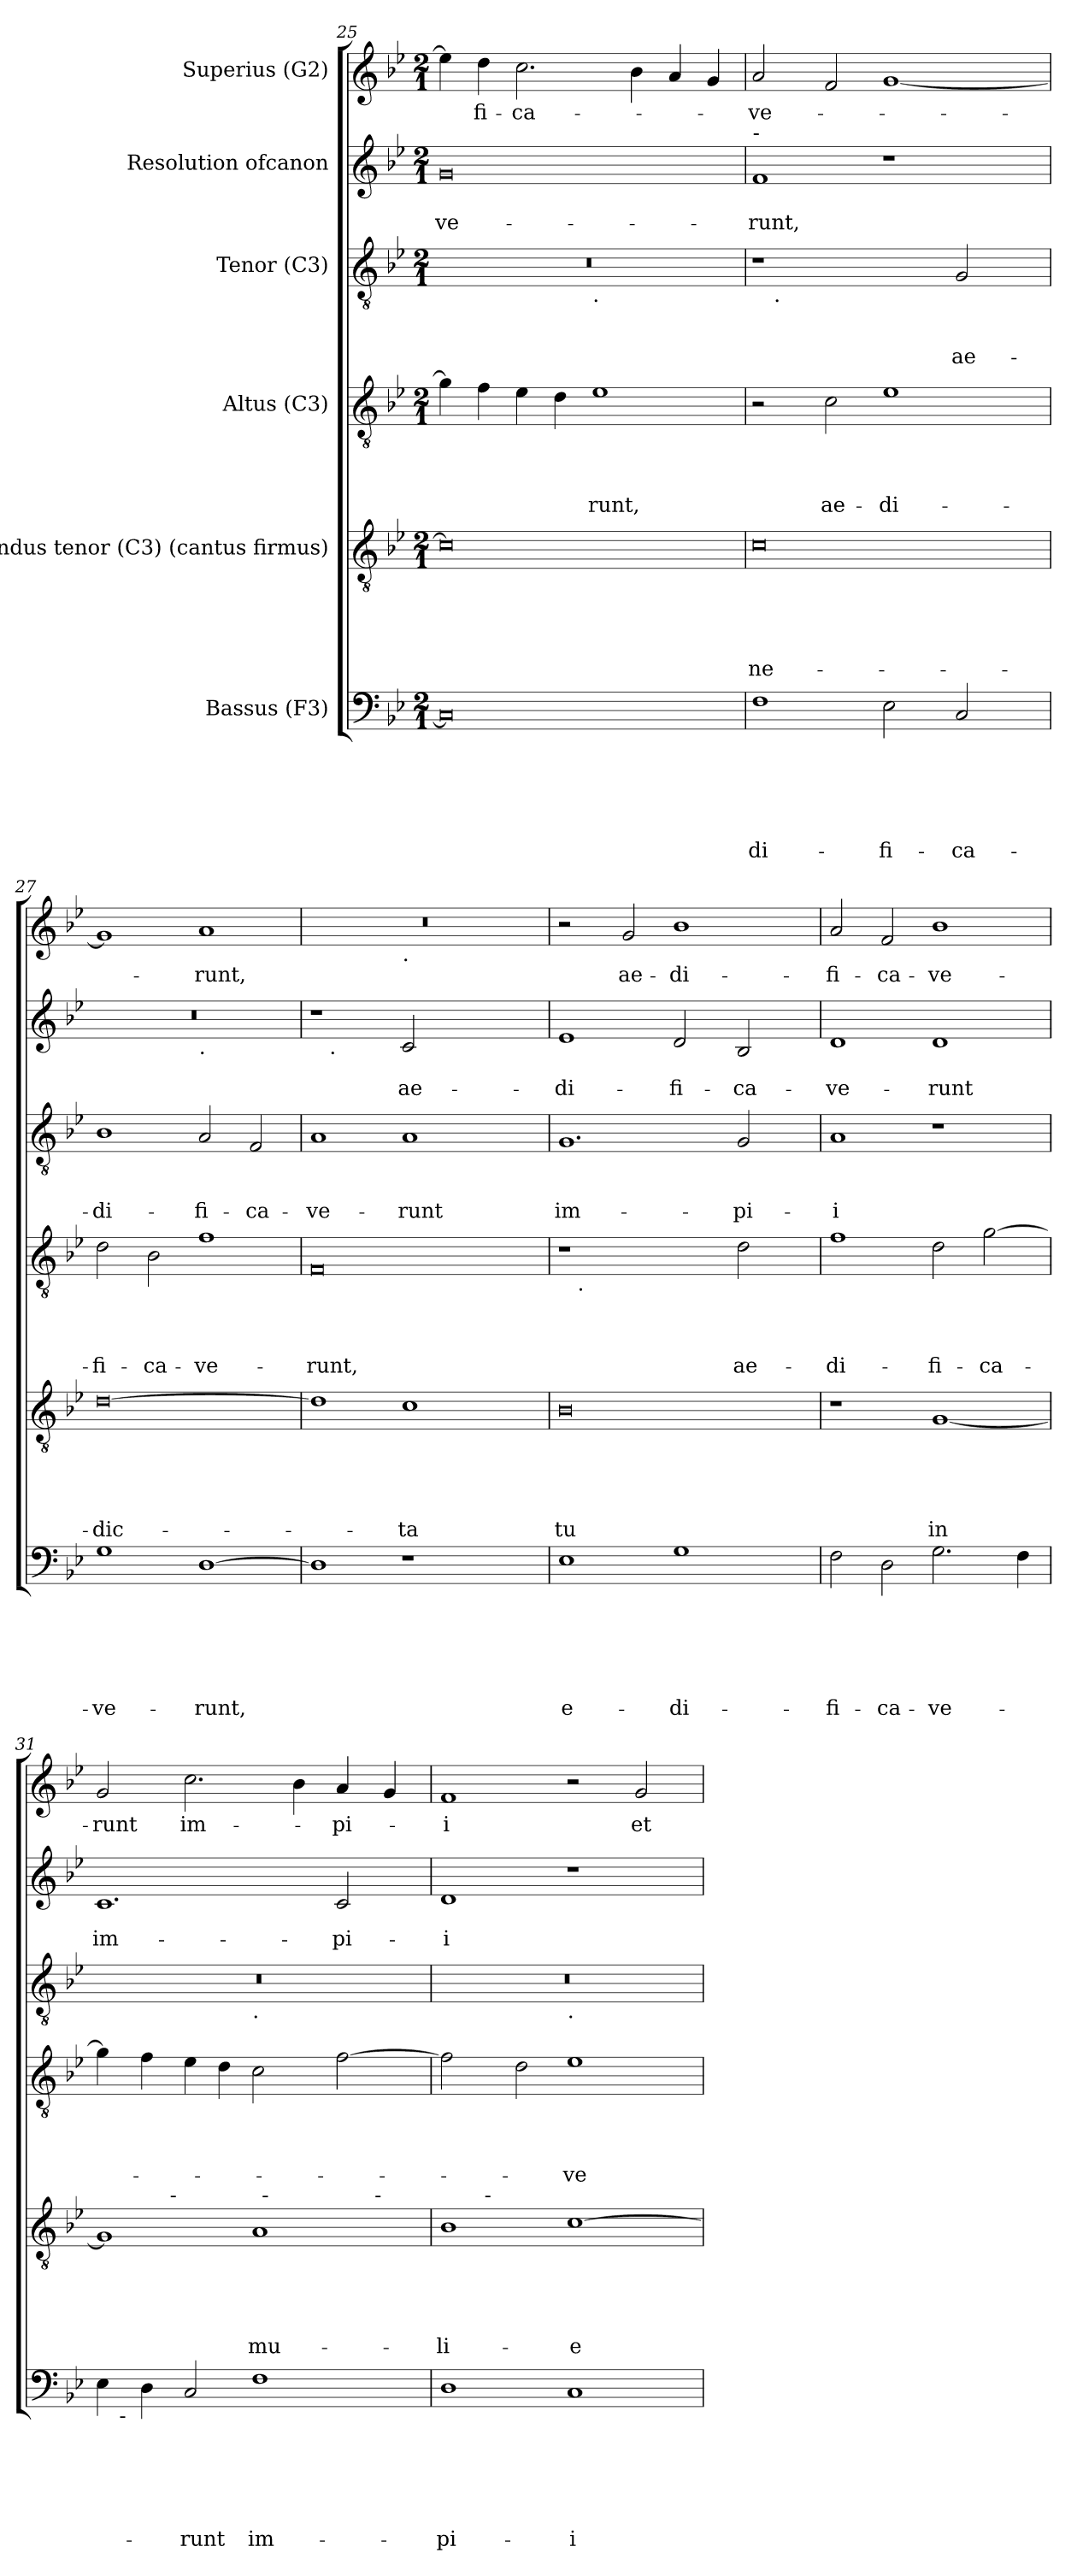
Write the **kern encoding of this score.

**kern	**text	**text	**text	**text	**text	**text	**kern	**text	**text	**text	**text	**text	**kern	**text	**text	**text	**text	**kern	**text	**text	**text	**kern	**text	**text	**kern	**text
*part6	*part6	*part6	*part6	*part6	*part6	*part6	*part5	*part5	*part5	*part5	*part5	*part5	*part4	*part4	*part4	*part4	*part4	*part3	*part3	*part3	*part3	*part2	*part2	*part2	*part1	*part1
*staff6	*staff6	*staff6	*staff6	*staff6	*staff6	*staff6	*staff5	*staff5	*staff5	*staff5	*staff5	*staff5	*staff4	*staff4	*staff4	*staff4	*staff4	*staff3	*staff3	*staff3	*staff3	*staff2	*staff2	*staff2	*staff1	*staff1
*I"Bassus (F3)	*	*	*	*	*	*	*I"Secundus tenor (C3) (cantus firmus)	*	*	*	*	*	*I"Altus (C3)	*	*	*	*	*I"Tenor (C3)	*	*	*	*I"Resolution ofcanon	*	*	*I"Superius (G2)	*
*clefF4	*	*	*	*	*	*	*clefGv2	*	*	*	*	*	*clefGv2	*	*	*	*	*clefGv2	*	*	*	*clefG2	*	*	*clefG2	*
*k[b-e-]	*	*	*	*	*	*	*k[b-e-]	*	*	*	*	*	*k[b-e-]	*	*	*	*	*k[b-e-]	*	*	*	*k[b-e-]	*	*	*k[b-e-]	*
*B-:	*	*	*	*	*	*	*B-:	*	*	*	*	*	*B-:	*	*	*	*	*B-:	*	*	*	*B-:	*	*	*B-:	*
*M2/1	*	*	*	*	*	*	*M2/1	*	*	*	*	*	*M2/1	*	*	*	*	*M2/1	*	*	*	*M2/1	*	*	*M2/1	*
=25	=25	=25	=25	=25	=25	=25	=25	=25	=25	=25	=25	=25	=25	=25	=25	=25	=25	=25	=25	=25	=25	=25	=25	=25	=25	=25
!	!	!	!	!	!	!	!	!	!	!	!	!	!	!	!	!	!	!	!	!	!	!	!	!LO:LY:b:rj	!	!
*	*	*	*	*	*	*	*	*	*	*	*	*	*	*	*	*	*	*^	*	*	*	*	*	*	*	*
0C]	.	.	.	.	.	.	0c]	.	.	.	.	.	4g\]	.	.	.	.	0r	1ryy	.	.	.	0g	.	-ve-	4ee-\]	.
!	!	!	!	!	!	!	!	!	!	!	!	!	!	!	!	!	!	!	!	!	!	!	!	!	!	!	!LO:LY:b
.	.	.	.	.	.	.	.	.	.	.	.	.	4f\	.	.	.	.	.	.	.	.	.	.	.	.	4dd\	-fi-
!	!	!	!	!	!	!	!	!	!	!	!	!	!	!	!	!	!	!	!	!	!	!	!	!	!	!	!LO:LY:b
.	.	.	.	.	.	.	.	.	.	.	.	.	4e-\	.	.	.	.	.	.	.	.	.	.	.	.	2.cc\	-ca-
.	.	.	.	.	.	.	.	.	.	.	.	.	4d\	.	.	.	.	.	.	.	.	.	.	.	.	.	.
!	!	!	!	!	!	!	!	!	!	!	!	!	!	!	!	!	!	!	!LO:TX:b:t=.	!	!	!	!	!	!	!	!
!	!	!	!	!	!	!	!	!	!	!	!	!	!	!	!	!	!LO:LY:b	!	!	!	!	!	!	!	!	!	!
.	.	.	.	.	.	.	.	.	.	.	.	.	1e-	.	.	.	-runt,	.	1ryy	.	.	.	.	.	.	.	.
.	.	.	.	.	.	.	.	.	.	.	.	.	.	.	.	.	.	.	.	.	.	.	.	.	.	4b-\	.
.	.	.	.	.	.	.	.	.	.	.	.	.	.	.	.	.	.	.	.	.	.	.	.	.	.	4a/	.
.	.	.	.	.	.	.	.	.	.	.	.	.	.	.	.	.	.	.	.	.	.	.	.	.	.	4g/	.
!!LO:LB:g=z
=26	=26	=26	=26	=26	=26	=26	=26	=26	=26	=26	=26	=26	=26	=26	=26	=26	=26	=26	=26	=26	=26	=26	=26	=26	=26	=26	=26
!	!	!	!	!	!	!	!	!	!	!	!	!	!	!	!	!	!	!	!	!	!	!	!LO:TX:a:t=-	!	!	!	!
!	!	!	!	!	!	!LO:LY:b	!	!	!	!	!	!LO:LY:b:rj	!	!	!	!	!	!	!	!	!	!	!	!	!LO:LY:b	!	!LO:LY:b
1F	.	.	.	.	.	-di-	0c	.	.	.	.	-ne-	2r	.	.	.	.	1r	16.ryy	.	.	.	1f	.	-runt,	2a/	-ve-
!	!	!	!	!	!	!	!	!	!	!	!	!	!	!	!	!	!	!	!LO:TX:b:t=.	!	!	!	!	!	!	!	!
.	.	.	.	.	.	.	.	.	.	.	.	.	.	.	.	.	.	.	1ryy	.	.	.	.	.	.	.	.
!	!	!	!	!	!	!	!	!	!	!	!	!	!	!	!	!	!LO:LY:b	!	!	!	!	!	!	!	!	!	!
.	.	.	.	.	.	.	.	.	.	.	.	.	2c\	.	.	.	ae-	.	.	.	.	.	.	.	.	2f/	.
!	!	!	!	!	!	!LO:LY:b	!	!	!	!	!	!	!	!	!	!	!LO:LY:b	!	!	!	!	!	!	!	!	!	!
2E-\	.	.	.	.	.	-fi-	.	.	.	.	.	.	1e-	.	.	.	-di-	2ryy	.	.	.	.	1r	.	.	[<1g	.
.	.	.	.	.	.	.	.	.	.	.	.	.	.	.	.	.	.	.	2ryy	.	.	.	.	.	.	.	.
!	!	!	!	!	!	!LO:LY:b	!	!	!	!	!	!	!	!	!	!	!	!	!	!	!	!LO:LY:b	!	!	!	!	!
2C/	.	.	.	.	.	-ca-	.	.	.	.	.	.	.	.	.	.	.	2G/	.	.	.	ae-	.	.	.	.	.
.	.	.	.	.	.	.	.	.	.	.	.	.	.	.	.	.	.	.	4ryy	.	.	.	.	.	.	.	.
.	.	.	.	.	.	.	.	.	.	.	.	.	.	.	.	.	.	.	8ryy	.	.	.	.	.	.	.	.
.	.	.	.	.	.	.	.	.	.	.	.	.	.	.	.	.	.	.	32ryy	.	.	.	.	.	.	.	.
=27	=27	=27	=27	=27	=27	=27	=27	=27	=27	=27	=27	=27	=27	=27	=27	=27	=27	=27	=27	=27	=27	=27	=27	=27	=27	=27	=27
!	!	!	!	!	!	!LO:LY:b	!	!	!	!	!	!LO:LY:b	!	!	!	!	!LO:LY:b	!	!	!	!	!LO:LY:b	!	!	!	!	!
*	*	*	*	*	*	*	*	*	*	*	*	*	*	*	*	*	*	*v	*v	*	*	*	*^	*	*	*	*
1G	.	.	.	.	.	-ve-	[<0d	.	.	.	.	-dic-	2d\	.	.	.	-fi-	1B-	.	.	-di-	0r	1ryy	.	.	1g]	.
!	!	!	!	!	!	!	!	!	!	!	!	!	!	!	!	!	!LO:LY:b	!	!	!	!	!	!	!	!	!	!
.	.	.	.	.	.	.	.	.	.	.	.	.	2B-\	.	.	.	-ca-	.	.	.	.	.	.	.	.	.	.
!	!	!	!	!	!	!	!	!	!	!	!	!	!	!	!	!	!	!	!	!	!	!	!LO:TX:b:t=.	!	!	!	!
!	!	!	!	!	!	!LO:LY:b	!	!	!	!	!	!	!	!	!	!	!LO:LY:b	!	!	!	!LO:LY:b	!	!	!	!	!	!LO:LY:b
[>1D	.	.	.	.	.	-runt,	.	.	.	.	.	.	1f	.	.	.	-ve-	2A/	.	.	-fi-	.	1ryy	.	.	1a	-runt,
!	!	!	!	!	!	!	!	!	!	!	!	!	!	!	!	!	!	!	!	!	!LO:LY:b	!	!	!	!	!	!
.	.	.	.	.	.	.	.	.	.	.	.	.	.	.	.	.	.	2F/	.	.	-ca-	.	.	.	.	.	.
=28	=28	=28	=28	=28	=28	=28	=28	=28	=28	=28	=28	=28	=28	=28	=28	=28	=28	=28	=28	=28	=28	=28	=28	=28	=28	=28	=28
!	!	!	!	!	!	!	!	!	!	!	!	!	!	!	!	!	!LO:LY:b	!	!	!	!LO:LY:b	!	!	!	!	!	!
*	*	*	*	*	*	*	*	*	*	*	*	*	*	*	*	*	*	*	*	*	*	*	*	*	*	*^	*
1D]	.	.	.	.	.	.	1d]	.	.	.	.	.	0F	.	.	.	-runt,	1A	.	.	-ve-	1r	16.ryy	.	.	0r	1ryy	.
!	!	!	!	!	!	!	!	!	!	!	!	!	!	!	!	!	!	!	!	!	!	!	!LO:TX:b:t=.	!	!	!	!	!
.	.	.	.	.	.	.	.	.	.	.	.	.	.	.	.	.	.	.	.	.	.	.	1ryy	.	.	.	.	.
!	!	!	!	!	!	!	!	!	!	!	!	!	!	!	!	!	!	!	!	!	!	!	!	!	!	!	!LO:TX:b:t=.	!
!	!	!	!	!	!	!	!	!	!	!	!	!LO:LY:b	!	!	!	!	!	!	!	!	!LO:LY:b	!	!	!	!LO:LY:b	!	!	!
1r	.	.	.	.	.	.	1c	.	.	.	.	-ta	.	.	.	.	.	1A	.	.	-runt	2c/	.	.	ae-	.	1ryy	.
.	.	.	.	.	.	.	.	.	.	.	.	.	.	.	.	.	.	.	.	.	.	.	2ryy	.	.	.	.	.
.	.	.	.	.	.	.	.	.	.	.	.	.	.	.	.	.	.	.	.	.	.	2ryy	.	.	.	.	.	.
.	.	.	.	.	.	.	.	.	.	.	.	.	.	.	.	.	.	.	.	.	.	.	4ryy	.	.	.	.	.
.	.	.	.	.	.	.	.	.	.	.	.	.	.	.	.	.	.	.	.	.	.	.	8ryy	.	.	.	.	.
.	.	.	.	.	.	.	.	.	.	.	.	.	.	.	.	.	.	.	.	.	.	.	32ryy	.	.	.	.	.
=29	=29	=29	=29	=29	=29	=29	=29	=29	=29	=29	=29	=29	=29	=29	=29	=29	=29	=29	=29	=29	=29	=29	=29	=29	=29	=29	=29	=29
!	!	!	!	!	!	!LO:LY:b:rj	!	!	!	!	!	!LO:LY:b:rj	!	!	!	!	!	!	!	!	!LO:LY:b	!	!	!	!LO:LY:b	!	!	!
*	*	*	*	*	*	*	*	*	*	*	*	*	*	*	*	*	*	*	*	*	*	*v	*v	*	*	*	*	*
*	*	*	*	*	*	*	*	*	*	*	*	*	*^	*	*	*	*	*	*	*	*	*	*	*	*v	*v	*
1E-	.	.	.	.	.	e-	0B-	.	.	.	.	tu	1r	16.ryy	.	.	.	.	1.G	.	.	im-	1e-	.	-di-	2r	.
!	!	!	!	!	!	!	!	!	!	!	!	!	!	!LO:TX:b:t=.	!	!	!	!	!	!	!	!	!	!	!	!	!
.	.	.	.	.	.	.	.	.	.	.	.	.	.	1ryy	.	.	.	.	.	.	.	.	.	.	.	.	.
!	!	!	!	!	!	!	!	!	!	!	!	!	!	!	!	!	!	!	!	!	!	!	!	!	!	!	!LO:LY:b
.	.	.	.	.	.	.	.	.	.	.	.	.	.	.	.	.	.	.	.	.	.	.	.	.	.	2g/	ae-
!	!	!	!	!	!	!LO:LY:b	!	!	!	!	!	!	!	!	!	!	!	!	!	!	!	!	!	!	!LO:LY:b	!	!LO:LY:b
1G	.	.	.	.	.	-di-	.	.	.	.	.	.	2ryy	.	.	.	.	.	.	.	.	.	2d/	.	-fi-	1b-	-di-
.	.	.	.	.	.	.	.	.	.	.	.	.	.	2ryy	.	.	.	.	.	.	.	.	.	.	.	.	.
!	!	!	!	!	!	!	!	!	!	!	!	!	!	!	!	!	!	!LO:LY:b	!	!	!	!LO:LY:b	!	!	!LO:LY:b	!	!
.	.	.	.	.	.	.	.	.	.	.	.	.	2d\	.	.	.	.	ae-	2G/	.	.	-pi-	2B-/	.	-ca-	.	.
.	.	.	.	.	.	.	.	.	.	.	.	.	.	4ryy	.	.	.	.	.	.	.	.	.	.	.	.	.
.	.	.	.	.	.	.	.	.	.	.	.	.	.	8ryy	.	.	.	.	.	.	.	.	.	.	.	.	.
.	.	.	.	.	.	.	.	.	.	.	.	.	.	32ryy	.	.	.	.	.	.	.	.	.	.	.	.	.
=30	=30	=30	=30	=30	=30	=30	=30	=30	=30	=30	=30	=30	=30	=30	=30	=30	=30	=30	=30	=30	=30	=30	=30	=30	=30	=30	=30
!	!	!	!	!	!	!LO:LY:b	!	!	!	!	!	!	!	!	!	!	!	!LO:LY:b	!	!	!	!LO:LY:b:rj	!	!	!LO:LY:b	!	!LO:LY:b
*	*	*	*	*	*	*	*	*	*	*	*	*	*v	*v	*	*	*	*	*	*	*	*	*	*	*	*	*
2F\	.	.	.	.	.	-fi-	1r	.	.	.	.	.	1f	.	.	.	-di-	1A	.	.	-i	1d	.	-ve-	2a/	-fi-
!	!	!	!	!	!	!LO:LY:b	!	!	!	!	!	!	!	!	!	!	!	!	!	!	!	!	!	!	!	!LO:LY:b
2D\	.	.	.	.	.	-ca-	.	.	.	.	.	.	.	.	.	.	.	.	.	.	.	.	.	.	2f/	-ca-
!	!	!	!	!	!	!LO:LY:b	!	!	!	!	!	!LO:LY:b	!	!	!	!	!LO:LY:b	!	!	!	!	!	!	!LO:LY:b	!	!LO:LY:b
2.G\	.	.	.	.	.	-ve-	[>1G	.	.	.	.	in	2d\	.	.	.	-fi-	1r	.	.	.	1d	.	-runt	1b-	-ve-
!	!	!	!	!	!	!	!	!	!	!	!	!	!	!	!	!	!LO:LY:b	!	!	!	!	!	!	!	!	!
.	.	.	.	.	.	.	.	.	.	.	.	.	[>2g\	.	.	.	-ca-	.	.	.	.	.	.	.	.	.
4F\	.	.	.	.	.	.	.	.	.	.	.	.	.	.	.	.	.	.	.	.	.	.	.	.	.	.
!!LO:PB:g=z
=31	=31	=31	=31	=31	=31	=31	=31	=31	=31	=31	=31	=31	=31	=31	=31	=31	=31	=31	=31	=31	=31	=31	=31	=31	=31	=31
!	!	!	!	!	!	!	!	!	!	!	!	!	!	!	!	!	!	!	!	!	!	!	!	!LO:LY:b	!	!LO:LY:b
*^	*	*	*	*	*	*	*^	*	*	*	*	*	*	*	*	*	*	*^	*	*	*	*	*	*	*	*
*	*	*	*	*	*	*	*	*	*^	*	*	*	*	*	*	*	*	*	*	*	*	*	*	*	*	*	*	*	*
*	*	*	*	*	*	*	*	*	*	*^	*	*	*	*	*	*	*	*	*	*	*	*	*	*	*	*	*	*	*	*
4E-\	8ryy	.	.	.	.	.	.	1G]	4..ryy	1ryy	1ryy	.	.	.	.	.	4g\]	.	.	.	.	0r	1ryy	.	.	.	1.c	.	im-	2g/	-runt
!	!LO:TX:b:t=-	!	!	!	!	!	!	!	!	!	!	!	!	!	!	!	!	!	!	!	!	!	!	!	!	!	!	!	!	!	!
.	1...ryy	.	.	.	.	.	.	.	.	.	.	.	.	.	.	.	.	.	.	.	.	.	.	.	.	.	.	.	.	.	.
4D\	.	.	.	.	.	.	.	.	.	.	.	.	.	.	.	.	4f\	.	.	.	.	.	.	.	.	.	.	.	.	.	.
!	!	!	!	!	!	!	!	!	!LO:TX:a:t=-	!	!	!	!	!	!	!	!	!	!	!	!	!	!	!	!	!	!	!	!	!	!
.	.	.	.	.	.	.	.	.	1ryy	.	.	.	.	.	.	.	.	.	.	.	.	.	.	.	.	.	.	.	.	.	.
!	!	!	!	!	!	!	!LO:LY:b	!	!	!	!	!	!	!	!	!	!	!	!	!	!	!	!	!	!	!	!	!	!	!	!LO:LY:b
2C/	.	.	.	.	.	.	-runt	.	.	.	.	.	.	.	.	.	4e-\	.	.	.	.	.	.	.	.	.	.	.	.	2.cc\	im-
.	.	.	.	.	.	.	.	.	.	.	.	.	.	.	.	.	4d\	.	.	.	.	.	.	.	.	.	.	.	.	.	.
!	!	!	!	!	!	!	!	!	!	!	!	!	!	!	!	!	!	!	!	!	!	!	!LO:TX:b:t=.	!	!	!	!	!	!	!	!
!	!	!	!	!	!	!	!LO:LY:b	!	!	!	!	!	!	!	!	!LO:LY:b	!	!	!	!	!	!	!	!	!	!	!	!	!	!	!
1F	.	.	.	.	.	.	im-	1A	.	32ryy	2ryy	.	.	.	.	mu-	2c\	.	.	.	.	.	1ryy	.	.	.	.	.	.	.	.
!	!	!	!	!	!	!	!	!	!	!LO:TX:a:t=-	!	!	!	!	!	!	!	!	!	!	!	!	!	!	!	!	!	!	!	!	!
.	.	.	.	.	.	.	.	.	.	2ryy	.	.	.	.	.	.	.	.	.	.	.	.	.	.	.	.	.	.	.	.	.
.	.	.	.	.	.	.	.	.	.	.	.	.	.	.	.	.	.	.	.	.	.	.	.	.	.	.	.	.	.	4b-\	.
.	.	.	.	.	.	.	.	.	2ryy	.	.	.	.	.	.	.	.	.	.	.	.	.	.	.	.	.	.	.	.	.	.
!	!	!	!	!	!	!	!	!	!	!	!	!	!	!	!	!	!	!	!	!	!	!	!	!	!	!	!	!	!LO:LY:b	!	!LO:LY:b
.	.	.	.	.	.	.	.	.	.	.	8..ryy	.	.	.	.	.	[>2f\	.	.	.	.	.	.	.	.	.	2c/	.	-pi-	4a/	-pi-
.	.	.	.	.	.	.	.	.	.	4...ryy	.	.	.	.	.	.	.	.	.	.	.	.	.	.	.	.	.	.	.	.	.
!	!	!	!	!	!	!	!	!	!	!	!LO:TX:a:t=-	!	!	!	!	!	!	!	!	!	!	!	!	!	!	!	!	!	!	!	!
.	.	.	.	.	.	.	.	.	.	.	4ryy	.	.	.	.	.	.	.	.	.	.	.	.	.	.	.	.	.	.	.	.
.	.	.	.	.	.	.	.	.	.	.	.	.	.	.	.	.	.	.	.	.	.	.	.	.	.	.	.	.	.	4g/	.
.	.	.	.	.	.	.	.	.	16ryy	.	.	.	.	.	.	.	.	.	.	.	.	.	.	.	.	.	.	.	.	.	.
.	.	.	.	.	.	.	.	.	.	.	32ryy	.	.	.	.	.	.	.	.	.	.	.	.	.	.	.	.	.	.	.	.
=32	=32	=32	=32	=32	=32	=32	=32	=32	=32	=32	=32	=32	=32	=32	=32	=32	=32	=32	=32	=32	=32	=32	=32	=32	=32	=32	=32	=32	=32	=32	=32
!	!	!	!	!	!	!	!LO:LY:b	!	!	!	!	!	!	!	!	!LO:LY:b:rj	!	!	!	!	!	!	!	!	!	!	!	!	!LO:LY:b:rj	!	!LO:LY:b:rj
*v	*v	*	*	*	*	*	*	*	*	*	*	*	*	*	*	*	*	*	*	*	*	*	*	*	*	*	*	*	*	*	*
*	*	*	*	*	*	*	*	*v	*v	*v	*	*	*	*	*	*	*	*	*	*	*	*	*	*	*	*	*	*	*	*
1D	.	.	.	.	.	-pi-	1B-	4ryy	.	.	.	.	-li-	2f\]	.	.	.	.	0r	1ryy	.	.	.	1d	.	-i	1f	-i
.	.	.	.	.	.	.	.	32ryy	.	.	.	.	.	.	.	.	.	.	.	.	.	.	.	.	.	.	.	.
!	!	!	!	!	!	!	!	!LO:TX:a:t=-	!	!	!	!	!	!	!	!	!	!	!	!	!	!	!	!	!	!	!	!
.	.	.	.	.	.	.	.	1ryy	.	.	.	.	.	.	.	.	.	.	.	.	.	.	.	.	.	.	.	.
.	.	.	.	.	.	.	.	.	.	.	.	.	.	2d\	.	.	.	.	.	.	.	.	.	.	.	.	.	.
!	!	!	!	!	!	!	!	!	!	!	!	!	!	!	!	!	!	!	!	!LO:TX:b:t=.	!	!	!	!	!	!	!	!
!	!	!	!	!	!	!LO:LY:b:rj	!	!	!	!	!	!	!LO:LY:b:rj	!	!	!	!	!LO:LY:b	!	!	!	!	!	!	!	!	!	!
1C	.	.	.	.	.	-i	[<1c	.	.	.	.	.	-e-	1e-	.	.	.	-ve-	.	1ryy	.	.	.	1r	.	.	2r	.
.	.	.	.	.	.	.	.	2ryy	.	.	.	.	.	.	.	.	.	.	.	.	.	.	.	.	.	.	.	.
!	!	!	!	!	!	!	!	!	!	!	!	!	!	!	!	!	!	!	!	!	!	!	!	!	!	!	!	!LO:LY:b
.	.	.	.	.	.	.	.	.	.	.	.	.	.	.	.	.	.	.	.	.	.	.	.	.	.	.	2g/	et
.	.	.	.	.	.	.	.	8..ryy	.	.	.	.	.	.	.	.	.	.	.	.	.	.	.	.	.	.	.	.
*	*	*	*	*	*	*	*v	*v	*	*	*	*	*	*	*	*	*	*	*v	*v	*	*	*	*	*	*	*	*
=	=	=	=	=	=	=	=	=	=	=	=	=	=	=	=	=	=	=	=	=	=	=	=	=	=	=
*-	*-	*-	*-	*-	*-	*-	*-	*-	*-	*-	*-	*-	*-	*-	*-	*-	*-	*-	*-	*-	*-	*-	*-	*-	*-	*-
